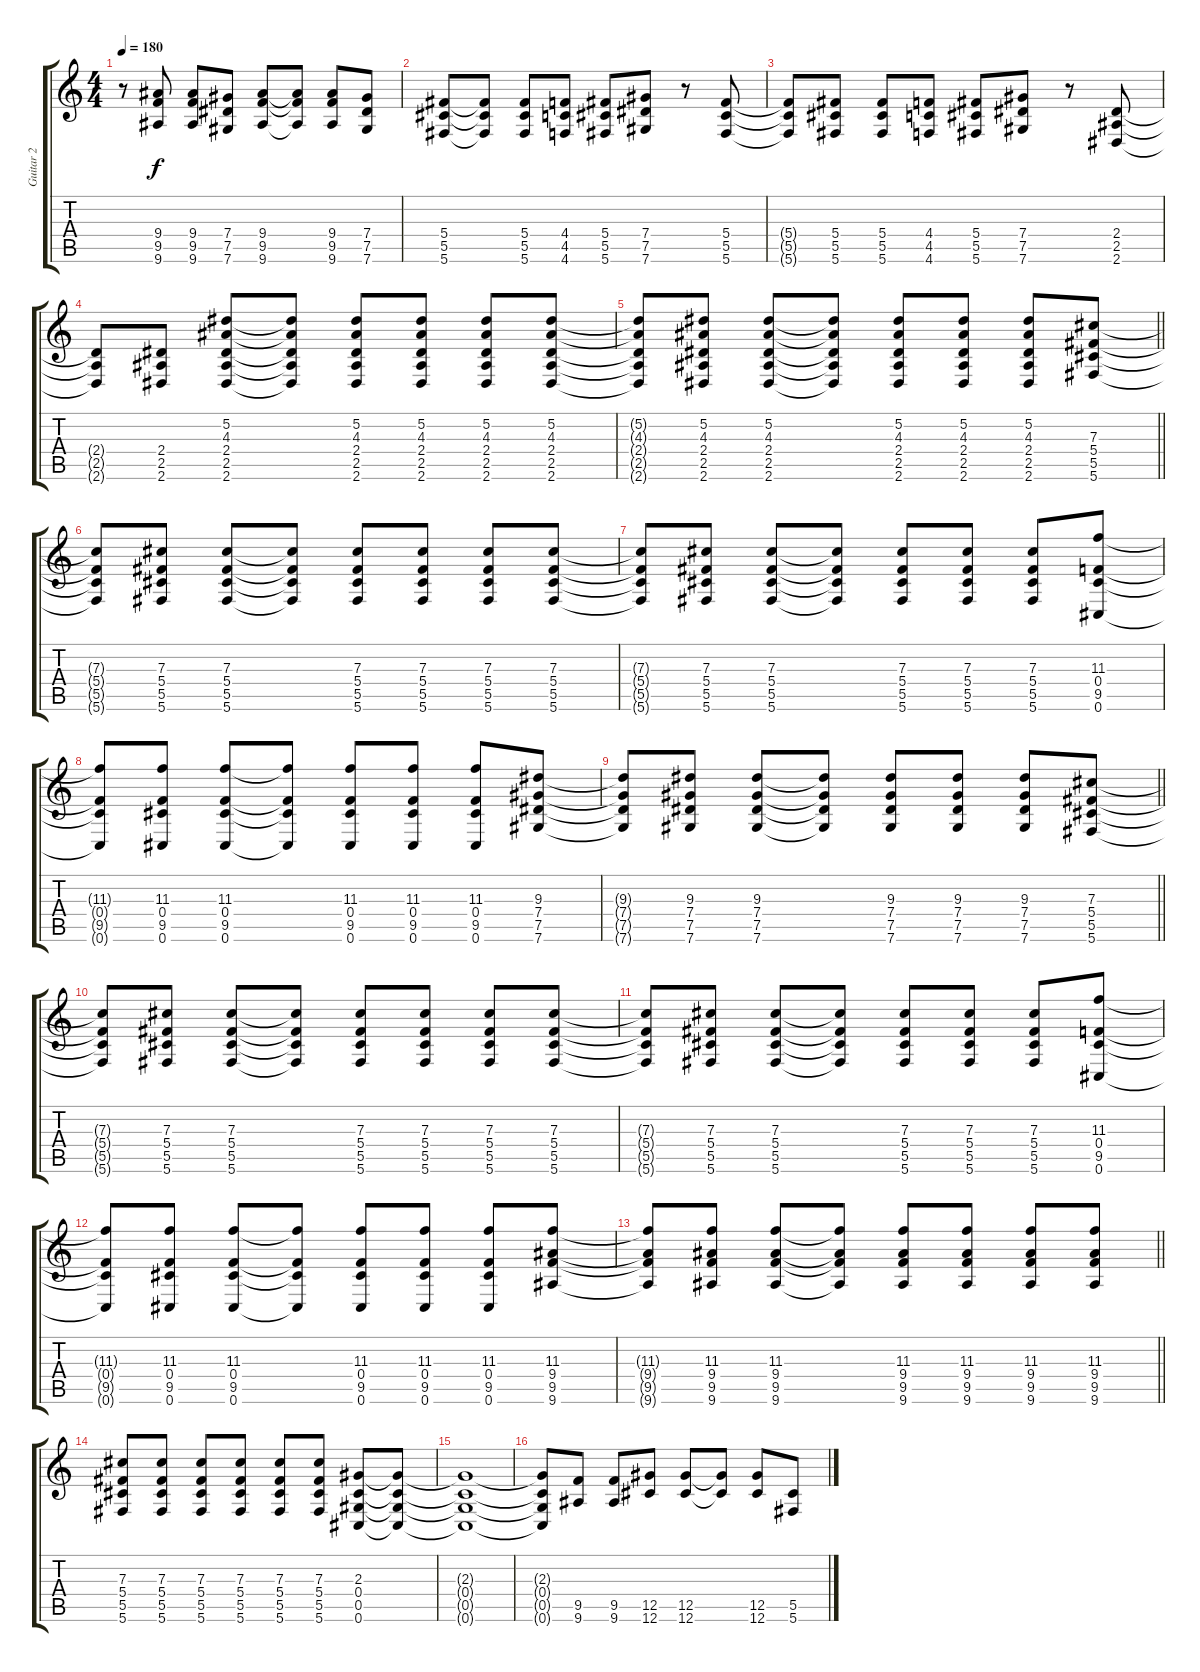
\track ("Guitar 2" "Guitar 2") {instrument overdrivenguitar}
\staff {score tabs}
\tuning (Eb4 Bb3 Gb3 Db3 Ab2 Db2) {hide}
\ts (4 4)
\tempo 180
\clef g2
\ks c
r.8{dy f} (9.4 9.5 9.6).8 (9.4 9.5 9.6).8 (7.4 7.5 7.6).8 (9.4 9.5 9.6).8 (9.4{t} 9.5{t} 9.6{t}).8 (9.4 9.5 9.6).8 (7.4 7.5 7.6).8 |
(5.4 5.5 5.6).8 (5.4{t} 5.5{t} 5.6{t}).8 (5.4 5.5 5.6).8 (4.4 4.5 4.6).8 (5.4 5.5 5.6).8 (7.4 7.5 7.6).8 r.8 (5.4 5.5 5.6).8 |
(5.4{t} 5.5{t} 5.6{t}).8 (5.4 5.5 5.6).8 (5.4 5.5 5.6).8 (4.4 4.5 4.6).8 (5.4 5.5 5.6).8 (7.4 7.5 7.6).8 r.8 (2.4 2.5 2.6).8 |
(2.4{t} 2.5{t} 2.6{t}).8 (2.4 2.5 2.6).8 (5.2 4.3 2.4 2.5 2.6).8 (5.2{t} 4.3{t} 2.4{t} 2.5{t} 2.6{t}).8 (5.2 4.3 2.4 2.5 2.6).8 (5.2 4.3 2.4 2.5 2.6).8 (5.2 4.3 2.4 2.5 2.6).8 (5.2 4.3 2.4 2.5 2.6).8 |
\barLineRight lightlight
(5.2{t} 4.3{t} 2.4{t} 2.5{t} 2.6{t}).8 (5.2 4.3 2.4 2.5 2.6).8 (5.2 4.3 2.4 2.5 2.6).8 (5.2{t} 4.3{t} 2.4{t} 2.5{t} 2.6{t}).8 (5.2 4.3 2.4 2.5 2.6).8 (5.2 4.3 2.4 2.5 2.6).8 (5.2 4.3 2.4 2.5 2.6).8 (7.3 5.4 5.5 5.6).8 |
(7.3{t} 5.4{t} 5.5{t} 5.6{t}).8 (7.3 5.4 5.5 5.6).8 (7.3 5.4 5.5 5.6).8 (7.3{t} 5.4{t} 5.5{t} 5.6{t}).8 (7.3 5.4 5.5 5.6).8 (7.3 5.4 5.5 5.6).8 (7.3 5.4 5.5 5.6).8 (7.3 5.4 5.5 5.6).8 |
(7.3{t} 5.4{t} 5.5{t} 5.6{t}).8 (7.3 5.4 5.5 5.6).8 (7.3 5.4 5.5 5.6).8 (7.3{t} 5.4{t} 5.5{t} 5.6{t}).8 (7.3 5.4 5.5 5.6).8 (7.3 5.4 5.5 5.6).8 (7.3 5.4 5.5 5.6).8 (11.3 0.4 9.5 0.6).8 |
(11.3{t} 0.4{t} 9.5{t} 0.6{t}).8 (11.3 0.4 9.5 0.6).8 (11.3 0.4 9.5 0.6).8 (11.3{t} 0.4{t} 9.5{t} 0.6{t}).8 (11.3 0.4 9.5 0.6).8 (11.3 0.4 9.5 0.6).8 (11.3 0.4 9.5 0.6).8 (9.3 7.4 7.5 7.6).8 |
\barLineRight lightlight
(9.3{t} 7.4{t} 7.5{t} 7.6{t}).8 (9.3 7.4 7.5 7.6).8 (9.3 7.4 7.5 7.6).8 (9.3{t} 7.4{t} 7.5{t} 7.6{t}).8 (9.3 7.4 7.5 7.6).8 (9.3 7.4 7.5 7.6).8 (9.3 7.4 7.5 7.6).8 (7.3 5.4 5.5 5.6).8 |
(7.3{t} 5.4{t} 5.5{t} 5.6{t}).8 (7.3 5.4 5.5 5.6).8 (7.3 5.4 5.5 5.6).8 (7.3{t} 5.4{t} 5.5{t} 5.6{t}).8 (7.3 5.4 5.5 5.6).8 (7.3 5.4 5.5 5.6).8 (7.3 5.4 5.5 5.6).8 (7.3 5.4 5.5 5.6).8 |
(7.3{t} 5.4{t} 5.5{t} 5.6{t}).8 (7.3 5.4 5.5 5.6).8 (7.3 5.4 5.5 5.6).8 (7.3{t} 5.4{t} 5.5{t} 5.6{t}).8 (7.3 5.4 5.5 5.6).8 (7.3 5.4 5.5 5.6).8 (7.3 5.4 5.5 5.6).8 (11.3 0.4 9.5 0.6).8 |
(11.3{t} 0.4{t} 9.5{t} 0.6{t}).8 (11.3 0.4 9.5 0.6).8 (11.3 0.4 9.5 0.6).8 (11.3{t} 0.4{t} 9.5{t} 0.6{t}).8 (11.3 0.4 9.5 0.6).8 (11.3 0.4 9.5 0.6).8 (11.3 0.4 9.5 0.6).8 (11.3 9.4 9.5 9.6).8 |
\barLineRight lightlight
(11.3{t} 9.4{t} 9.5{t} 9.6{t}).8 (11.3 9.4 9.5 9.6).8 (11.3 9.4 9.5 9.6).8 (11.3{t} 9.4{t} 9.5{t} 9.6{t}).8 (11.3 9.4 9.5 9.6).8 (11.3 9.4 9.5 9.6).8 (11.3 9.4 9.5 9.6).8 (11.3 9.4 9.5 9.6).8 |
(7.3 5.4 5.5 5.6).8 (7.3 5.4 5.5 5.6).8 (7.3 5.4 5.5 5.6).8 (7.3 5.4 5.5 5.6).8 (7.3 5.4 5.5 5.6).8 (7.3 5.4 5.5 5.6).8 (2.3 0.4 0.5 0.6).8 (2.3{t} 0.4{t} 0.5{t} 0.6{t}).8 |
(2.3{t} 0.4{t} 0.5{t} 0.6{t}).1 |
(2.3{t} 0.4{t} 0.5{t} 0.6{t}).8 (9.5 9.6).8 (9.5 9.6).8 (12.5 12.6).8 (12.5 12.6).8 (12.5{t} 12.6{t}).8 (12.5 12.6).8 (5.5 5.6).8
